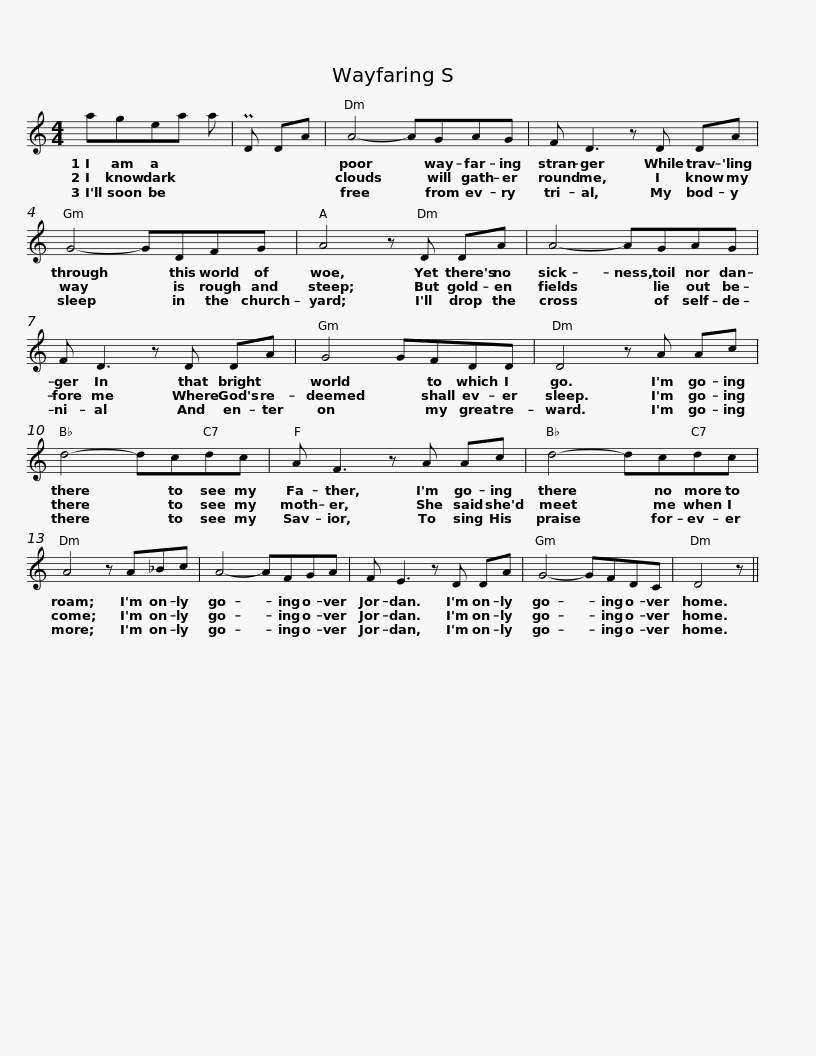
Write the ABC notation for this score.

X:1
L:1/8
M:4/4
I:linebreak $
K:C
V:1 treble
V:1
 agea a | PD DA | A4- AGAG | F D3 z D DA |$ G4- GDFG | %5
 A4 z D DA | A4- AGAG | F D3 z D DA |$ G4 GFDD | D4 z A Ac | %10
 d4- dcdc | A F3 z A Ac |$ d4- dcdc | A4 z A_Bc | A4- AFGA | %15
 F E3 z D DA | G4- GFDC | D4 z || %18
